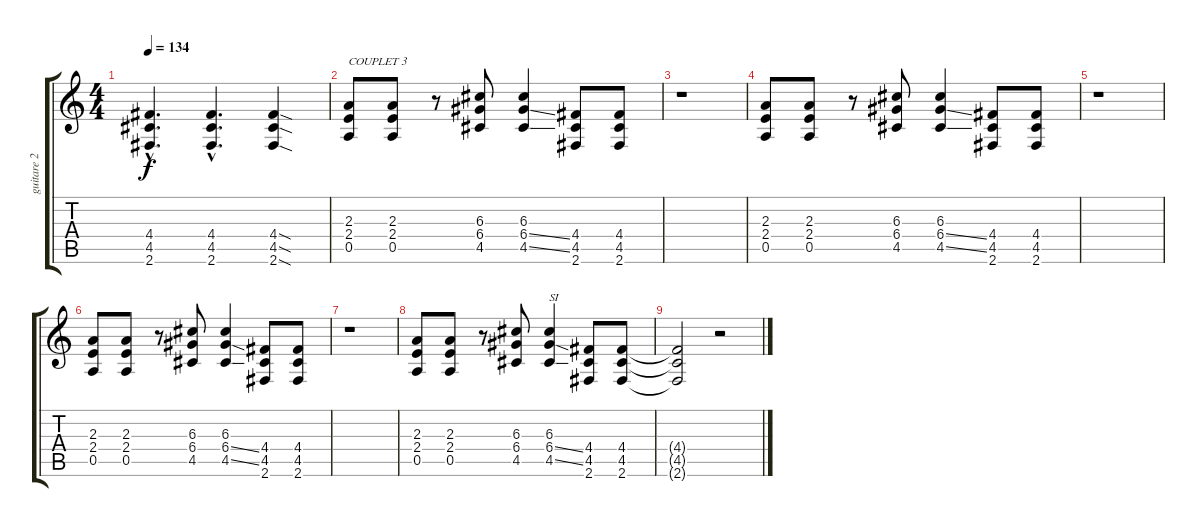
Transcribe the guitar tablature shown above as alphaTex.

\track ("guitare 2 (son saturé)" "guitare 2 ") {instrument distortionguitar}
\staff {score tabs}
\tuning (E4 B3 G3 D3 A2 E2) {hide}
\ts (4 4)
\tempo 134
\clef g2
\ks c
(4.4{hac} 4.5{hac} 2.6{hac}).4{d dy f} (4.4{hac} 4.5{hac} 2.6{hac}).4{d} (4.4{sod} 4.5{sod} 2.6{sod}).4 |
(2.3 2.4 0.5).8{txt "COUPLET 3"} (2.3 2.4 0.5).8 r.8 (6.3 6.4 4.5).8 (6.3 6.4{ss} 4.5{ss}).4 (4.4 4.5 2.6).8 (4.4 4.5 2.6).8 |
r.1 |
(2.3 2.4 0.5).8 (2.3 2.4 0.5).8 r.8 (6.3 6.4 4.5).8 (6.3 6.4{ss} 4.5{ss}).4 (4.4 4.5 2.6).8 (4.4 4.5 2.6).8 |
r.1 |
(2.3 2.4 0.5).8 (2.3 2.4 0.5).8 r.8 (6.3 6.4 4.5).8 (6.3 6.4{ss} 4.5{ss}).4 (4.4 4.5 2.6).8 (4.4 4.5 2.6).8 |
r.1 |
(2.3 2.4 0.5).8 (2.3 2.4 0.5).8 r.8 (6.3 6.4 4.5).8 (6.3 6.4{ss} 4.5{ss}).4{txt "SI"} (4.4 4.5 2.6).8 (4.4 4.5 2.6).8 |
(4.4{t} 4.5{t} 2.6{t}).2 r.2
